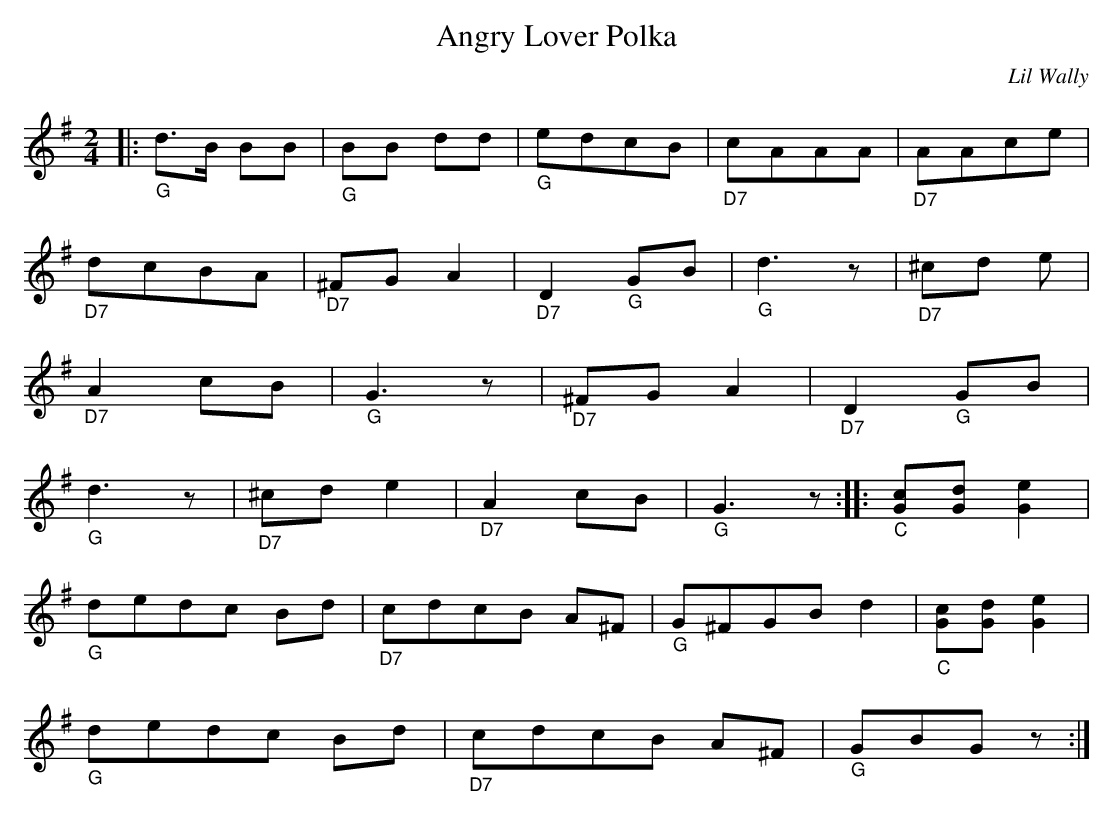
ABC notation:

X:1
T: Angry Lover Polka
C: Lil Wally
K:G
M:2/4
|:"_G" d>B BB | "_G" BB dd | "_G" edcB | "_D7" cAAA| "_D7" AAce |
"_D7" dcBA | "_D7" ^FG A2 | "_D7" D2 "_G" GB | "_G" d3 z | "_D7" ^cd e |
"_D7" A2 cB | "_G" G3 z | "_D7" ^FG A2 | "_D7" D2 "_G" GB |
 "_G" d3 z | "_D7" ^cd e2 | "_D7" A2 cB | "_G" G3 z :||: "_C" [cG][Gd] [G2e2] |
 "_G" dedc Bd | "_D7" cdcB A^F | "_G" G^FGB d2 | "_C" [cG][Gd] [G2e2] |
 "_G" dedc Bd | "_D7" cdcB A^F | "_G" GBG z :|
